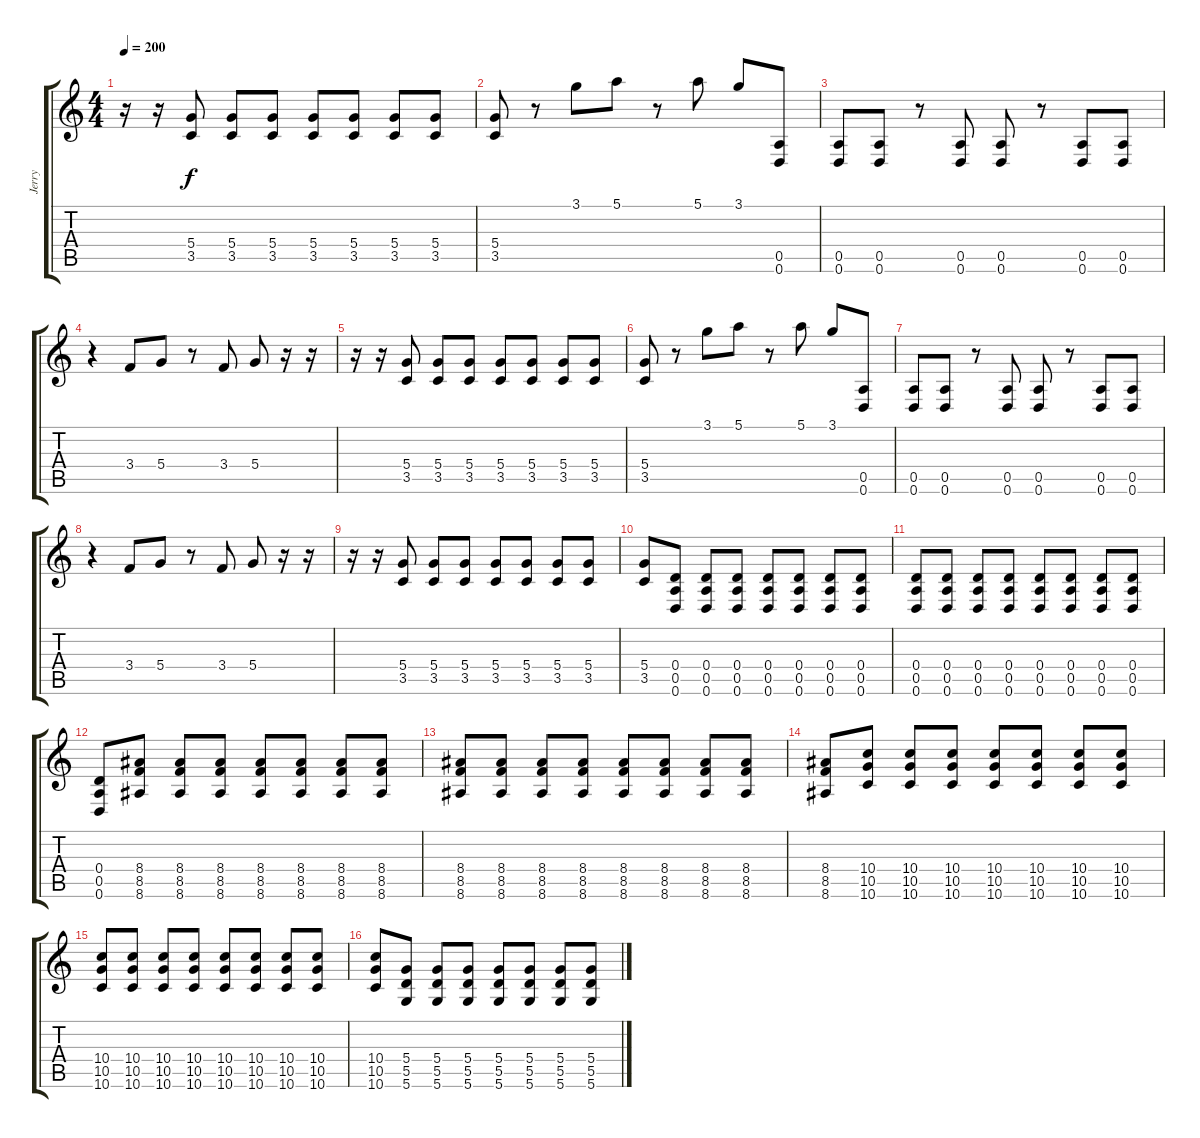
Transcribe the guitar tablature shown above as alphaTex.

\track ("Jerry" "Jerry") {instrument overdrivenguitar}
\staff {score tabs}
\tuning (E4 B3 G3 D3 A2 D2) {hide}
\ts (4 4)
\tempo 200
\clef g2
\ks c
r.16{dy f} r.16 (5.4 3.5).8 (5.4 3.5).8 (5.4 3.5).8 (5.4 3.5).8 (5.4 3.5).8 (5.4 3.5).8 (5.4 3.5).8 |
(5.4 3.5).8 r.8 3.1.8 5.1.8 r.8 5.1.8 3.1.8 (0.5 0.6).8 |
(0.5 0.6).8 (0.5 0.6).8 r.8 (0.5 0.6).8 (0.5 0.6).8 r.8 (0.5 0.6).8 (0.5 0.6).8 |
r.4 3.4.8 5.4.8 r.8 3.4.8 5.4.8 r.16 r.16 |
r.16 r.16 (5.4 3.5).8 (5.4 3.5).8 (5.4 3.5).8 (5.4 3.5).8 (5.4 3.5).8 (5.4 3.5).8 (5.4 3.5).8 |
(5.4 3.5).8 r.8 3.1.8 5.1.8 r.8 5.1.8 3.1.8 (0.5 0.6).8 |
(0.5 0.6).8 (0.5 0.6).8 r.8 (0.5 0.6).8 (0.5 0.6).8 r.8 (0.5 0.6).8 (0.5 0.6).8 |
r.4 3.4.8 5.4.8 r.8 3.4.8 5.4.8 r.16 r.16 |
r.16 r.16 (5.4 3.5).8 (5.4 3.5).8 (5.4 3.5).8 (5.4 3.5).8 (5.4 3.5).8 (5.4 3.5).8 (5.4 3.5).8 |
(5.4 3.5).8 (0.4 0.5 0.6).8 (0.4 0.5 0.6).8 (0.4 0.5 0.6).8 (0.4 0.5 0.6).8 (0.4 0.5 0.6).8 (0.4 0.5 0.6).8 (0.4 0.5 0.6).8 |
(0.4 0.5 0.6).8 (0.4 0.5 0.6).8 (0.4 0.5 0.6).8 (0.4 0.5 0.6).8 (0.4 0.5 0.6).8 (0.4 0.5 0.6).8 (0.4 0.5 0.6).8 (0.4 0.5 0.6).8 |
(0.4 0.5 0.6).8 (8.4 8.5 8.6).8 (8.4 8.5 8.6).8 (8.4 8.5 8.6).8 (8.4 8.5 8.6).8 (8.4 8.5 8.6).8 (8.4 8.5 8.6).8 (8.4 8.5 8.6).8 |
(8.4 8.5 8.6).8 (8.4 8.5 8.6).8 (8.4 8.5 8.6).8 (8.4 8.5 8.6).8 (8.4 8.5 8.6).8 (8.4 8.5 8.6).8 (8.4 8.5 8.6).8 (8.4 8.5 8.6).8 |
(8.4 8.5 8.6).8 (10.4 10.5 10.6).8 (10.4 10.5 10.6).8 (10.4 10.5 10.6).8 (10.4 10.5 10.6).8 (10.4 10.5 10.6).8 (10.4 10.5 10.6).8 (10.4 10.5 10.6).8 |
(10.4 10.5 10.6).8 (10.4 10.5 10.6).8 (10.4 10.5 10.6).8 (10.4 10.5 10.6).8 (10.4 10.5 10.6).8 (10.4 10.5 10.6).8 (10.4 10.5 10.6).8 (10.4 10.5 10.6).8 |
(10.4 10.5 10.6).8 (5.4 5.5 5.6).8 (5.4 5.5 5.6).8 (5.4 5.5 5.6).8 (5.4 5.5 5.6).8 (5.4 5.5 5.6).8 (5.4 5.5 5.6).8 (5.4 5.5 5.6).8
